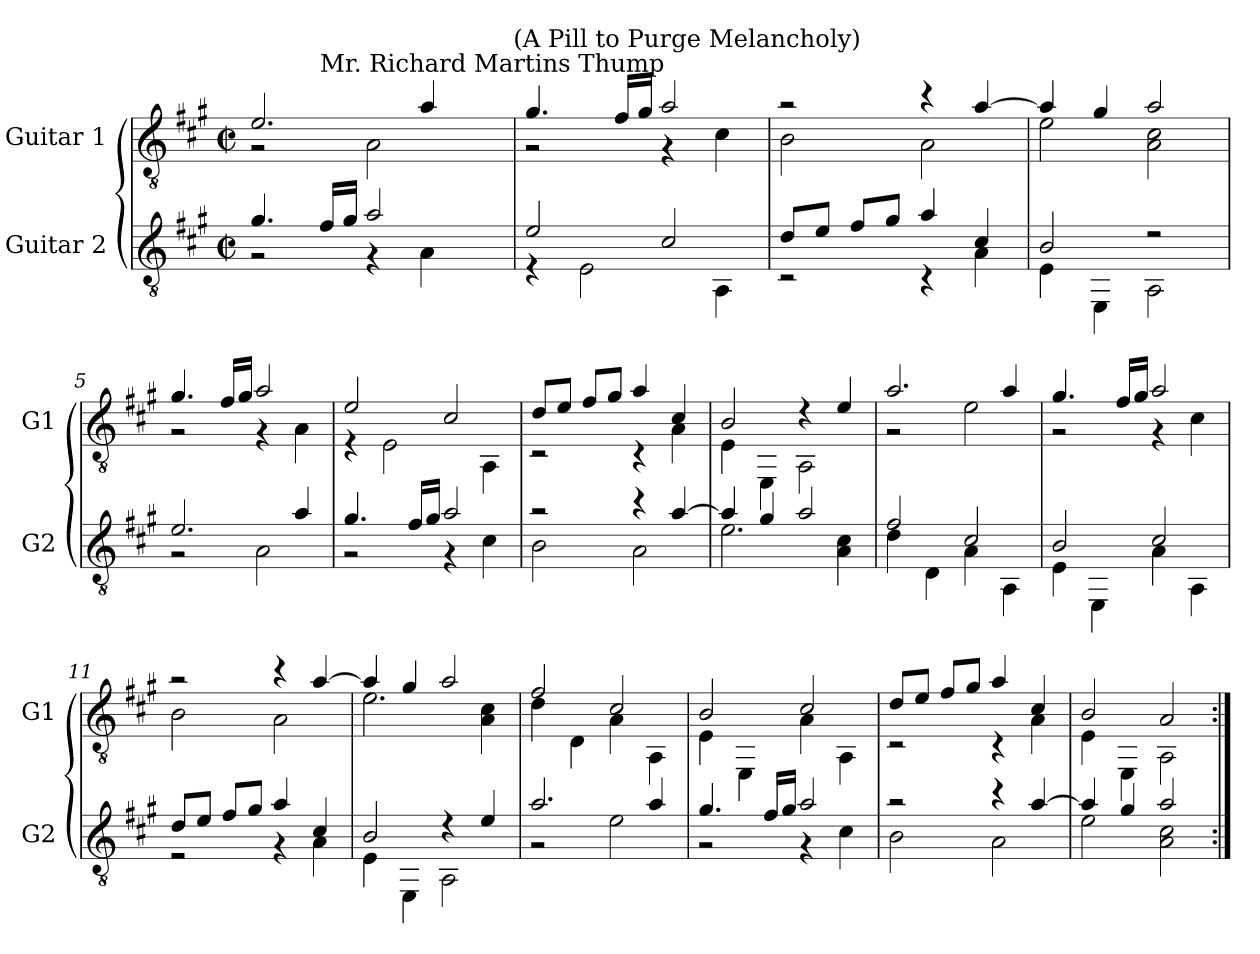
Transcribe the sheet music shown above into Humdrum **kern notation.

**kern	**kern
*part2	*part1
*staff2	*staff1
*I"Guitar 2	*I"Guitar 1
*I'G2	*I'G1
!!LO:PB:g=z
*clefGv2	*clefGv2
*ITrd7c12	*ITrd7c12
*k[f#c#g#]	*k[f#c#g#]
*A:	*A:
*M2/2	*M2/2
*met(c|)	*met(c|)
*MM120	*MM120
=1	=1
*^	*^
*	*	*	*^
*	*	*	*	*^
4.G#i/	2r	2.Ei/	2r	4.ryy	2ryy
!	!	!	!	!LO:TX:a:t=Mr. Richard Martins Thump	!
16F#i/LL	.	.	.	2ryy	.
16G#i/JJ	.	.	.	.	.
2Ai/	4r	.	2AAi\	.	4ryy
.	4AAi\	4Ai/	.	.	8ryy
.	.	.	.	8ryy	16ryy
.	.	.	.	.	32ryy
.	.	.	.	.	64ryy
.	.	.	.	.	128...ryy
!	!	!	!	!	!LO:TX:a:t=(A Pill to Purge Melancholy)
.	.	.	.	.	1024ryy
*	*	*	*v	*v	*v
=2	=2	=2	=2
2Ei/	4r	4.G#i/	2r
.	2EEi\	.	.
.	.	16F#i/LL	.
.	.	16G#i/JJ	.
2C#i/	.	2Ai/	4r
.	4AAAi\	.	4C#i\
=3	=3	=3	=3
8Di/L	2r	2r	2BBi\
8Ei/J	.	.	.
8F#i/L	.	.	.
8G#i/J	.	.	.
4Ai/	4r	4r	2AAi\
4C#i/	4AAi\	[>4Ai/	.
=4	=4	=4	=4
2BBi/	4EEi\	4Ai/]	2Ei\
.	4EEEi\	4G#i/	.
2r	2AAAi\	2Ai/	2AAi\ 2C#i
!!LO:LB:g=z	!!
=5	=5	=5	=5
2.Ei/	2r	4.G#i/	2r
.	.	16F#i/LL	.
.	.	16G#i/JJ	.
.	2AAi\	2Ai/	4r
4Ai/	.	.	4AAi\
=6	=6	=6	=6
4.G#i/	2r	2Ei/	4r
.	.	.	2EEi\
16F#i/LL	.	.	.
16G#i/JJ	.	.	.
2Ai/	4r	2C#i/	.
.	4C#i\	.	4AAAi\
=7	=7	=7	=7
2r	2BBi\	8Di/L	2r
.	.	8Ei/J	.
.	.	8F#i/L	.
.	.	8G#i/J	.
4r	2AAi\	4Ai/	4r
[>4Ai/	.	4C#i/	4AAi\
=8	=8	=8	=8
4Ai/]	2.Ei\	2BBi/	4EEi\
4G#i/	.	.	4EEEi\
2Ai/	.	4r	2AAAi\
.	4AAi\ 4C#i	4Ei/	.
!!LO:LB:g=z	!!
=9	=9	=9	=9
2F#i/	4Di\	2.Ai/	2r
.	4DDi\	.	.
2C#i/	4AAi\	.	2Ei\
.	4AAAi\	4Ai/	.
=10	=10	=10	=10
2BBi/	4EEi\	4.G#i/	2r
.	4EEEi\	.	.
.	.	16F#i/LL	.
.	.	16G#i/JJ	.
2C#i/	4AAi\	2Ai/	4r
.	4AAAi\	.	4C#i\
=11	=11	=11	=11
8Di/L	2r	2r	2BBi\
8Ei/J	.	.	.
8F#i/L	.	.	.
8G#i/J	.	.	.
4Ai/	4r	4r	2AAi\
4C#i/	4AAi\	[>4Ai/	.
=12	=12	=12	=12
2BBi/	4EEi\	4Ai/]	2.Ei\
.	4EEEi\	4G#i/	.
4r	2AAAi\	2Ai/	.
4Ei/	.	.	4AAi\ 4C#i
!!LO:LB:g=z	!!
=13	=13	=13	=13
2.Ai/	2r	2F#i/	4Di\
.	.	.	4DDi\
.	2Ei\	2C#i/	4AAi\
4Ai/	.	.	4AAAi\
=14	=14	=14	=14
4.G#i/	2r	2BBi/	4EEi\
.	.	.	4EEEi\
16F#i/LL	.	.	.
16G#i/JJ	.	.	.
2Ai/	4r	2C#i/	4AAi\
.	4C#i\	.	4AAAi\
=15	=15	=15	=15
2r	2BBi\	8Di/L	2r
.	.	8Ei/J	.
.	.	8F#i/L	.
.	.	8G#i/J	.
4r	2AAi\	4Ai/	4r
[>4Ai/	.	4C#i/	4AAi\
=16	=16	=16	=16
4Ai/]	2Ei\	2BBi/	4EEi\
4G#i/	.	.	4EEEi\
2Ai/	2AAi\ 2C#i	2AAi/	2AAAi\
*v	*v	*	*
*	*v	*v
=:|!	=:|!
*-	*-
